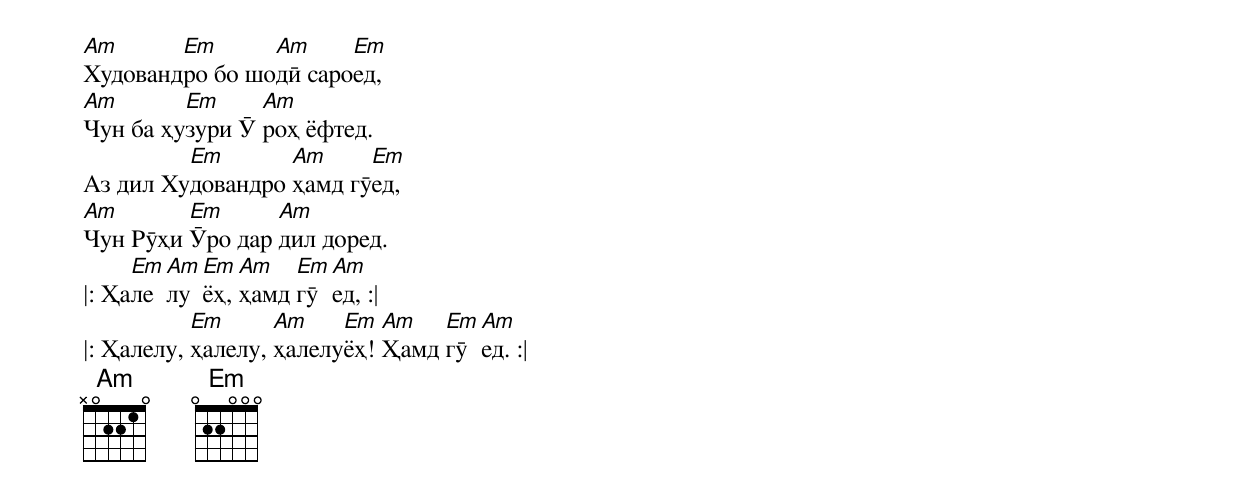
[Am]Худованд[Em]ро бо шо[Am]дӣ саро[Em]ед,
[Am]Чун ба ҳу[Em]зури Ӯ [Am]роҳ ёфтед.
Аз дил Ху[Em]довандро [Am]ҳамд гӯ[Em]ед,
[Am]Чун Рӯҳи [Em]Ӯро дар [Am]дил доред.
|: Ҳа[Em]ле[Am]лу[Em]ёҳ, [Am]ҳамд [Em]гӯ[Am]ед, :|
|: Ҳалелу, [Em]ҳалелу, [Am]ҳалелу[Em]ёҳ! [Am]Ҳамд [Em]гӯ[Am]ед. :|
